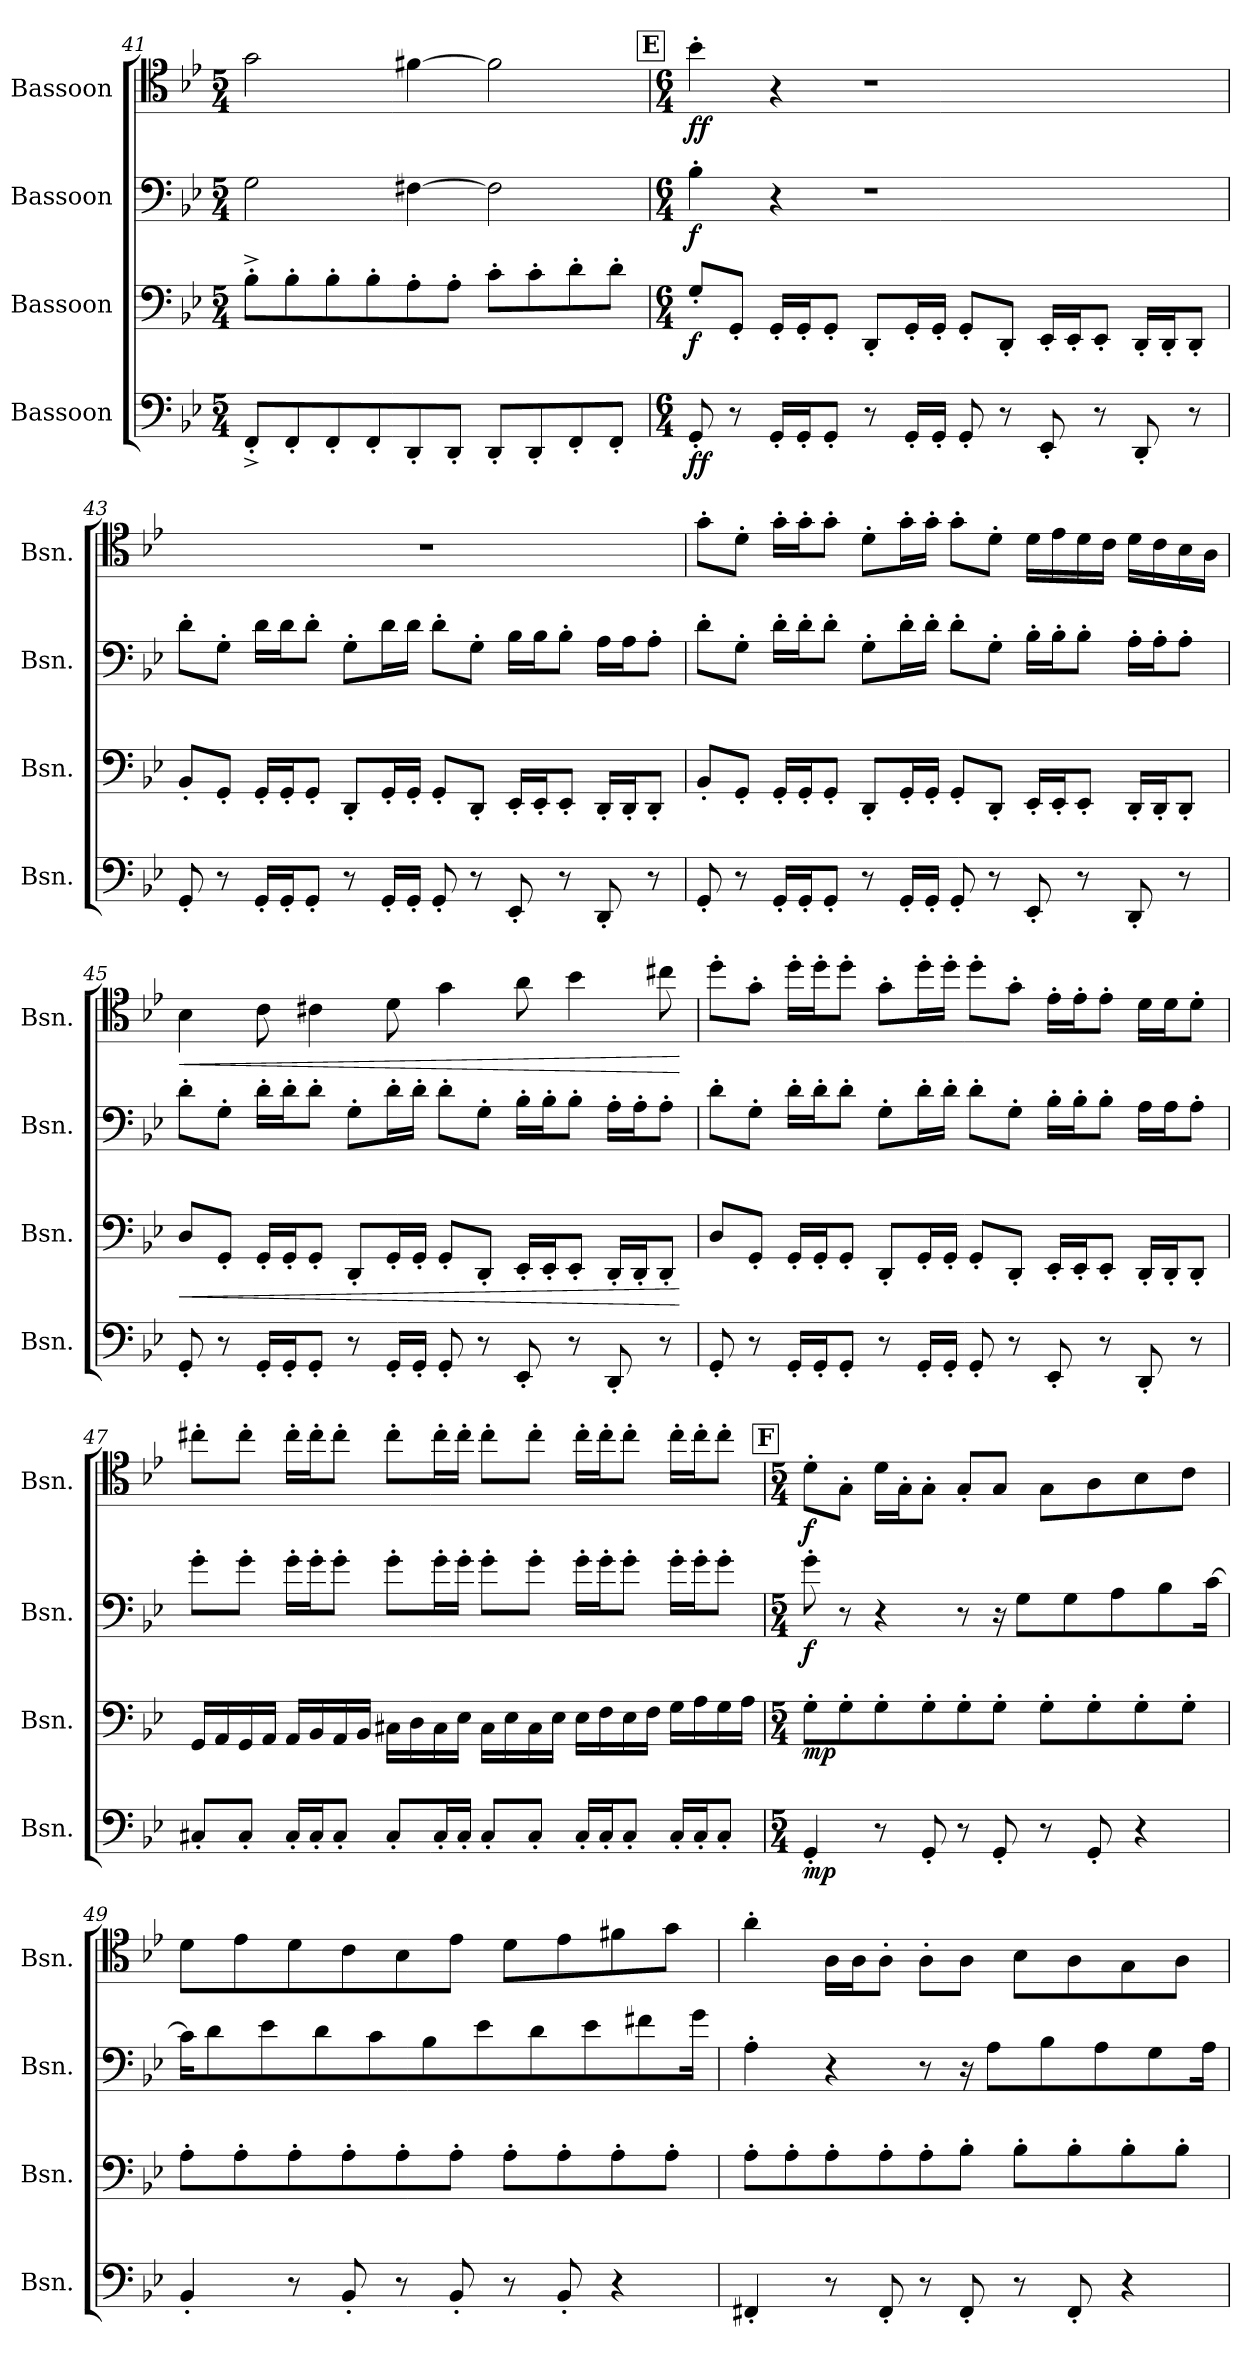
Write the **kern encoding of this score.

**kern	**dynam	**kern	**dynam	**kern	**dynam	**kern	**dynam
*part4	*part4	*part3	*part3	*part2	*part2	*part1	*part1
*staff4	*staff4	*staff3	*staff3	*staff2	*staff2	*staff1	*staff1
*I"Bassoon	*	*I"Bassoon	*	*I"Bassoon	*	*I"Bassoon	*
*I'Bsn.	*	*I'Bsn.	*	*I'Bsn.	*	*I'Bsn.	*
*clefF4	*	*clefF4	*	*clefF4	*	*clefC4	*
*k[b-e-]	*	*k[b-e-]	*	*k[b-e-]	*	*k[b-e-]	*
*M5/4	*	*M5/4	*	*M5/4	*	*M5/4	*
=41	=41	=41	=41	=41	=41	=41	=41
8FF'^/L	.	8B-'^\L	.	2G\	.	2g\	.
8FF'/	.	8B-'\	.	.	.	.	.
8FF'/	.	8B-'\	.	.	.	.	.
8FF'/	.	8B-'\	.	.	.	.	.
8DD'/	.	8A'\	.	[4F#X\	.	[4f#X\	.
8DD'/J	.	8A'\J	.	.	.	.	.
8DD'/L	.	8c'\L	.	2F#\]	.	2f#\]	.
8DD'/	.	8c'\	.	.	.	.	.
8FF'/	.	8d'\	.	.	.	.	.
8FF'/J	.	8d'\J	.	.	.	.	.
!!LO:PB:g=z
!!LO:REH:place=s1:a:B:fs=14:t=E
=42	=42	=42	=42	=42	=42	=42	=42
*M6/4	*	*M6/4	*	*M6/4	*	*M6/4	*
!	!LO:DY:b	!	!LO:DY:b	!	!LO:DY:b	!	!LO:DY:b
8GG'/	ff	8G'/L	f	4B-'\	f	4b-'\	ff
8r	.	8GG'/J	.	.	.	.	.
16GG'/LL	.	16GG'/LL	.	4r	.	4r	.
16GG'/J	.	16GG'/J	.	.	.	.	.
8GG'/J	.	8GG'/J	.	.	.	.	.
8r	.	8DD'/L	.	1r	.	1r	.
16GG'/LL	.	16GG'/L	.	.	.	.	.
16GG'/JJ	.	16GG'/JJ	.	.	.	.	.
8GG'/	.	8GG'/L	.	.	.	.	.
8r	.	8DD'/J	.	.	.	.	.
8EE-'/	.	16EE-'/LL	.	.	.	.	.
.	.	16EE-'/J	.	.	.	.	.
8r	.	8EE-'/J	.	.	.	.	.
8DD'/	.	16DD'/LL	.	.	.	.	.
.	.	16DD'/J	.	.	.	.	.
8r	.	8DD'/J	.	.	.	.	.
=43	=43	=43	=43	=43	=43	=43	=43
8GG'/	.	8BB-'/L	.	8d'\L	.	1.r	.
8r	.	8GG'/J	.	8G'\J	.	.	.
16GG'/LL	.	16GG'/LL	.	16d\LL	.	.	.
16GG'/J	.	16GG'/J	.	16d\J	.	.	.
8GG'/J	.	8GG'/J	.	8d'\J	.	.	.
8r	.	8DD'/L	.	8G'\L	.	.	.
16GG'/LL	.	16GG'/L	.	16d\L	.	.	.
16GG'/JJ	.	16GG'/JJ	.	16d\JJ	.	.	.
8GG'/	.	8GG'/L	.	8d'\L	.	.	.
8r	.	8DD'/J	.	8G'\J	.	.	.
8EE-'/	.	16EE-'/LL	.	16B-\LL	.	.	.
.	.	16EE-'/J	.	16B-\J	.	.	.
8r	.	8EE-'/J	.	8B-'\J	.	.	.
8DD'/	.	16DD'/LL	.	16A\LL	.	.	.
.	.	16DD'/J	.	16A\J	.	.	.
8r	.	8DD'/J	.	8A'\J	.	.	.
!!LO:LB:g=z
=44	=44	=44	=44	=44	=44	=44	=44
8GG'/	.	8BB-'/L	.	8d'\L	.	8g'\L	.
8r	.	8GG'/J	.	8G'\J	.	8d'\J	.
16GG'/LL	.	16GG'/LL	.	16d'\LL	.	16g'\LL	.
16GG'/J	.	16GG'/J	.	16d'\J	.	16g'\J	.
8GG'/J	.	8GG'/J	.	8d'\J	.	8g'\J	.
8r	.	8DD'/L	.	8G'\L	.	8d'\L	.
16GG'/LL	.	16GG'/L	.	16d'\L	.	16g'\L	.
16GG'/JJ	.	16GG'/JJ	.	16d'\JJ	.	16g'\JJ	.
8GG'/	.	8GG'/L	.	8d'\L	.	8g'\L	.
8r	.	8DD'/J	.	8G'\J	.	8d'\J	.
8EE-'/	.	16EE-'/LL	.	16B-'\LL	.	16d\LL	.
.	.	16EE-'/J	.	16B-'\J	.	16e-\	.
8r	.	8EE-'/J	.	8B-'\J	.	16d\	.
.	.	.	.	.	.	16c\JJ	.
8DD'/	.	16DD'/LL	.	16A'\LL	.	16d\LL	.
.	.	16DD'/J	.	16A'\J	.	16c\	.
8r	.	8DD'/J	.	8A'\J	.	16B-\	.
.	.	.	.	.	.	16A\JJ	.
=45	=45	=45	=45	=45	=45	=45	=45
!	!	!	!LO:HP:b	!	!	!	!LO:HP:b
8GG'/	.	8D/L	<	8d'\L	.	4B-\	<
8r	.	8GG'/J	.	8G'\J	.	.	.
16GG'/LL	.	16GG'/LL	.	16d'\LL	.	8c\	.
16GG'/J	.	16GG'/J	.	16d'\J	.	.	.
8GG'/J	.	8GG'/J	.	8d'\J	.	4c#X\	.
8r	.	8DD'/L	.	8G'\L	.	.	.
16GG'/LL	.	16GG'/L	.	16d'\L	.	8d\	.
16GG'/JJ	.	16GG'/JJ	.	16d'\JJ	.	.	.
8GG'/	.	8GG'/L	.	8d'\L	.	4g\	.
8r	.	8DD'/J	.	8G'\J	.	.	.
8EE-'/	.	16EE-'/LL	.	16B-'\LL	.	8a\	.
.	.	16EE-'/J	.	16B-'\J	.	.	.
8r	.	8EE-'/J	.	8B-'\J	.	4b-\	.
8DD'/	.	16DD'/LL	.	16A'\LL	.	.	.
.	.	16DD'/J	.	16A'\J	.	.	.
8r	.	8DD'/J	.	8A'\J	.	8cc#X\	.
.	.	.	[	.	.	.	[
!!LO:LB:g=z
=46	=46	=46	=46	=46	=46	=46	=46
8GG'/	.	8D/L	.	8d'\L	.	8dd'\L	.
8r	.	8GG'/J	.	8G'\J	.	8g'\J	.
16GG'/LL	.	16GG'/LL	.	16d'\LL	.	16dd'\LL	.
16GG'/J	.	16GG'/J	.	16d'\J	.	16dd'\J	.
8GG'/J	.	8GG'/J	.	8d'\J	.	8dd'\J	.
8r	.	8DD'/L	.	8G'\L	.	8g'\L	.
16GG'/LL	.	16GG'/L	.	16d'\L	.	16dd'\L	.
16GG'/JJ	.	16GG'/JJ	.	16d'\JJ	.	16dd'\JJ	.
8GG'/	.	8GG'/L	.	8d'\L	.	8dd'\L	.
8r	.	8DD'/J	.	8G'\J	.	8g'\J	.
8EE-'/	.	16EE-'/LL	.	16B-'\LL	.	16e-'\LL	.
.	.	16EE-'/J	.	16B-'\J	.	16e-'\J	.
8r	.	8EE-'/J	.	8B-'\J	.	8e-'\J	.
8DD'/	.	16DD'/LL	.	16A\LL	.	16d\LL	.
.	.	16DD'/J	.	16A\J	.	16d\J	.
8r	.	8DD'/J	.	8A'\J	.	8d'\J	.
=47	=47	=47	=47	=47	=47	=47	=47
8C#X'/L	.	16GG/LL	.	8g'\L	.	8cc#X'\L	.
.	.	16AA/	.	.	.	.	.
8C#'/J	.	16GG/	.	8g'\J	.	8cc#'\J	.
.	.	16AA/JJ	.	.	.	.	.
16C#'/LL	.	16AA/LL	.	16g'\LL	.	16cc#'\LL	.
16C#'/J	.	16BB-/	.	16g'\J	.	16cc#'\J	.
8C#'/J	.	16AA/	.	8g'\J	.	8cc#'\J	.
.	.	16BB-/JJ	.	.	.	.	.
8C#'/L	.	16C#X\LL	.	8g'\L	.	8cc#'\L	.
.	.	16D\	.	.	.	.	.
16C#'/L	.	16C#\	.	16g'\L	.	16cc#'\L	.
16C#'/JJ	.	16E-\JJ	.	16g'\JJ	.	16cc#'\JJ	.
8C#'/L	.	16C#\LL	.	8g'\L	.	8cc#'\L	.
.	.	16E-\	.	.	.	.	.
8C#'/J	.	16C#\	.	8g'\J	.	8cc#'\J	.
.	.	16E-\JJ	.	.	.	.	.
16C#'/LL	.	16E-\LL	.	16g'\LL	.	16cc#'\LL	.
16C#'/J	.	16F\	.	16g'\J	.	16cc#'\J	.
8C#'/J	.	16E-\	.	8g'\J	.	8cc#'\J	.
.	.	16F\JJ	.	.	.	.	.
16C#'/LL	.	16G\LL	.	16g'\LL	.	16cc#'\LL	.
16C#'/J	.	16A\	.	16g'\J	.	16cc#'\J	.
8C#'/J	.	16G\	.	8g'\J	.	8cc#'\J	.
.	.	16A\JJ	.	.	.	.	.
!!LO:LB:g=z
!!LO:REH:place=s1:a:B:fs=14:t=F
=48	=48	=48	=48	=48	=48	=48	=48
*M5/4	*	*M5/4	*	*M5/4	*	*M5/4	*
!	!LO:DY:b	!	!LO:DY:b	!	!LO:DY:b	!	!LO:DY:b
4GG'/	mp	8G'\L	mp	8g'\	f	8d'\L	f
.	.	8G'\	.	8r	.	8G'\J	.
8r	.	8G'\	.	4r	.	16d\LL	.
.	.	.	.	.	.	16G'\J	.
8GG'/	.	8G'\	.	.	.	8G'\J	.
8r	.	8G'\	.	8r	.	8G'/L	.
8GG'/	.	8G'\J	.	16r	.	8G/J	.
.	.	.	.	8G\L	.	.	.
8r	.	8G'\L	.	.	.	8G\L	.
.	.	.	.	8G\	.	.	.
8GG'/	.	8G'\	.	.	.	8A\	.
.	.	.	.	8A\	.	.	.
4r	.	8G'\	.	.	.	8B-\	.
.	.	.	.	8B-\	.	.	.
.	.	8G'\J	.	.	.	8c\J	.
.	.	.	.	[16c\Jk	.	.	.
=49	=49	=49	=49	=49	=49	=49	=49
4BB-'/	.	8A'\L	.	16c\KL]	.	8d\L	.
.	.	.	.	8d\	.	.	.
.	.	8A'\	.	.	.	8e-\	.
.	.	.	.	8e-\	.	.	.
8r	.	8A'\	.	.	.	8d\	.
.	.	.	.	8d\	.	.	.
8BB-'/	.	8A'\	.	.	.	8c\	.
.	.	.	.	8c\	.	.	.
8r	.	8A'\	.	.	.	8B-\	.
.	.	.	.	8B-\	.	.	.
8BB-'/	.	8A'\J	.	.	.	8e-\J	.
.	.	.	.	8e-\	.	.	.
8r	.	8A'\L	.	.	.	8d\L	.
.	.	.	.	8d\	.	.	.
8BB-'/	.	8A'\	.	.	.	8e-\	.
.	.	.	.	8e-\	.	.	.
4r	.	8A'\	.	.	.	8f#X\	.
.	.	.	.	8f#X\	.	.	.
.	.	8A'\J	.	.	.	8g\J	.
.	.	.	.	16g\Jk	.	.	.
!!LO:PB:g=z
=50	=50	=50	=50	=50	=50	=50	=50
4FF#X'/	.	8A'\L	.	4A'\	.	4a'\	.
.	.	8A'\	.	.	.	.	.
8r	.	8A'\	.	4r	.	16A\LL	.
.	.	.	.	.	.	16A\J	.
8FF#'/	.	8A'\	.	.	.	8A'\J	.
8r	.	8A'\	.	8r	.	8A'\L	.
8FF#'/	.	8B-'\J	.	16r	.	8A\J	.
.	.	.	.	8A\L	.	.	.
8r	.	8B-'\L	.	.	.	8B-\L	.
.	.	.	.	8B-\	.	.	.
8FF#'/	.	8B-'\	.	.	.	8A\	.
.	.	.	.	8A\	.	.	.
4r	.	8B-'\	.	.	.	8G\	.
.	.	.	.	8G\	.	.	.
.	.	8B-'\J	.	.	.	8A\J	.
.	.	.	.	16A\Jk	.	.	.
=	=	=	=	=	=	=	=
*-	*-	*-	*-	*-	*-	*-	*-
